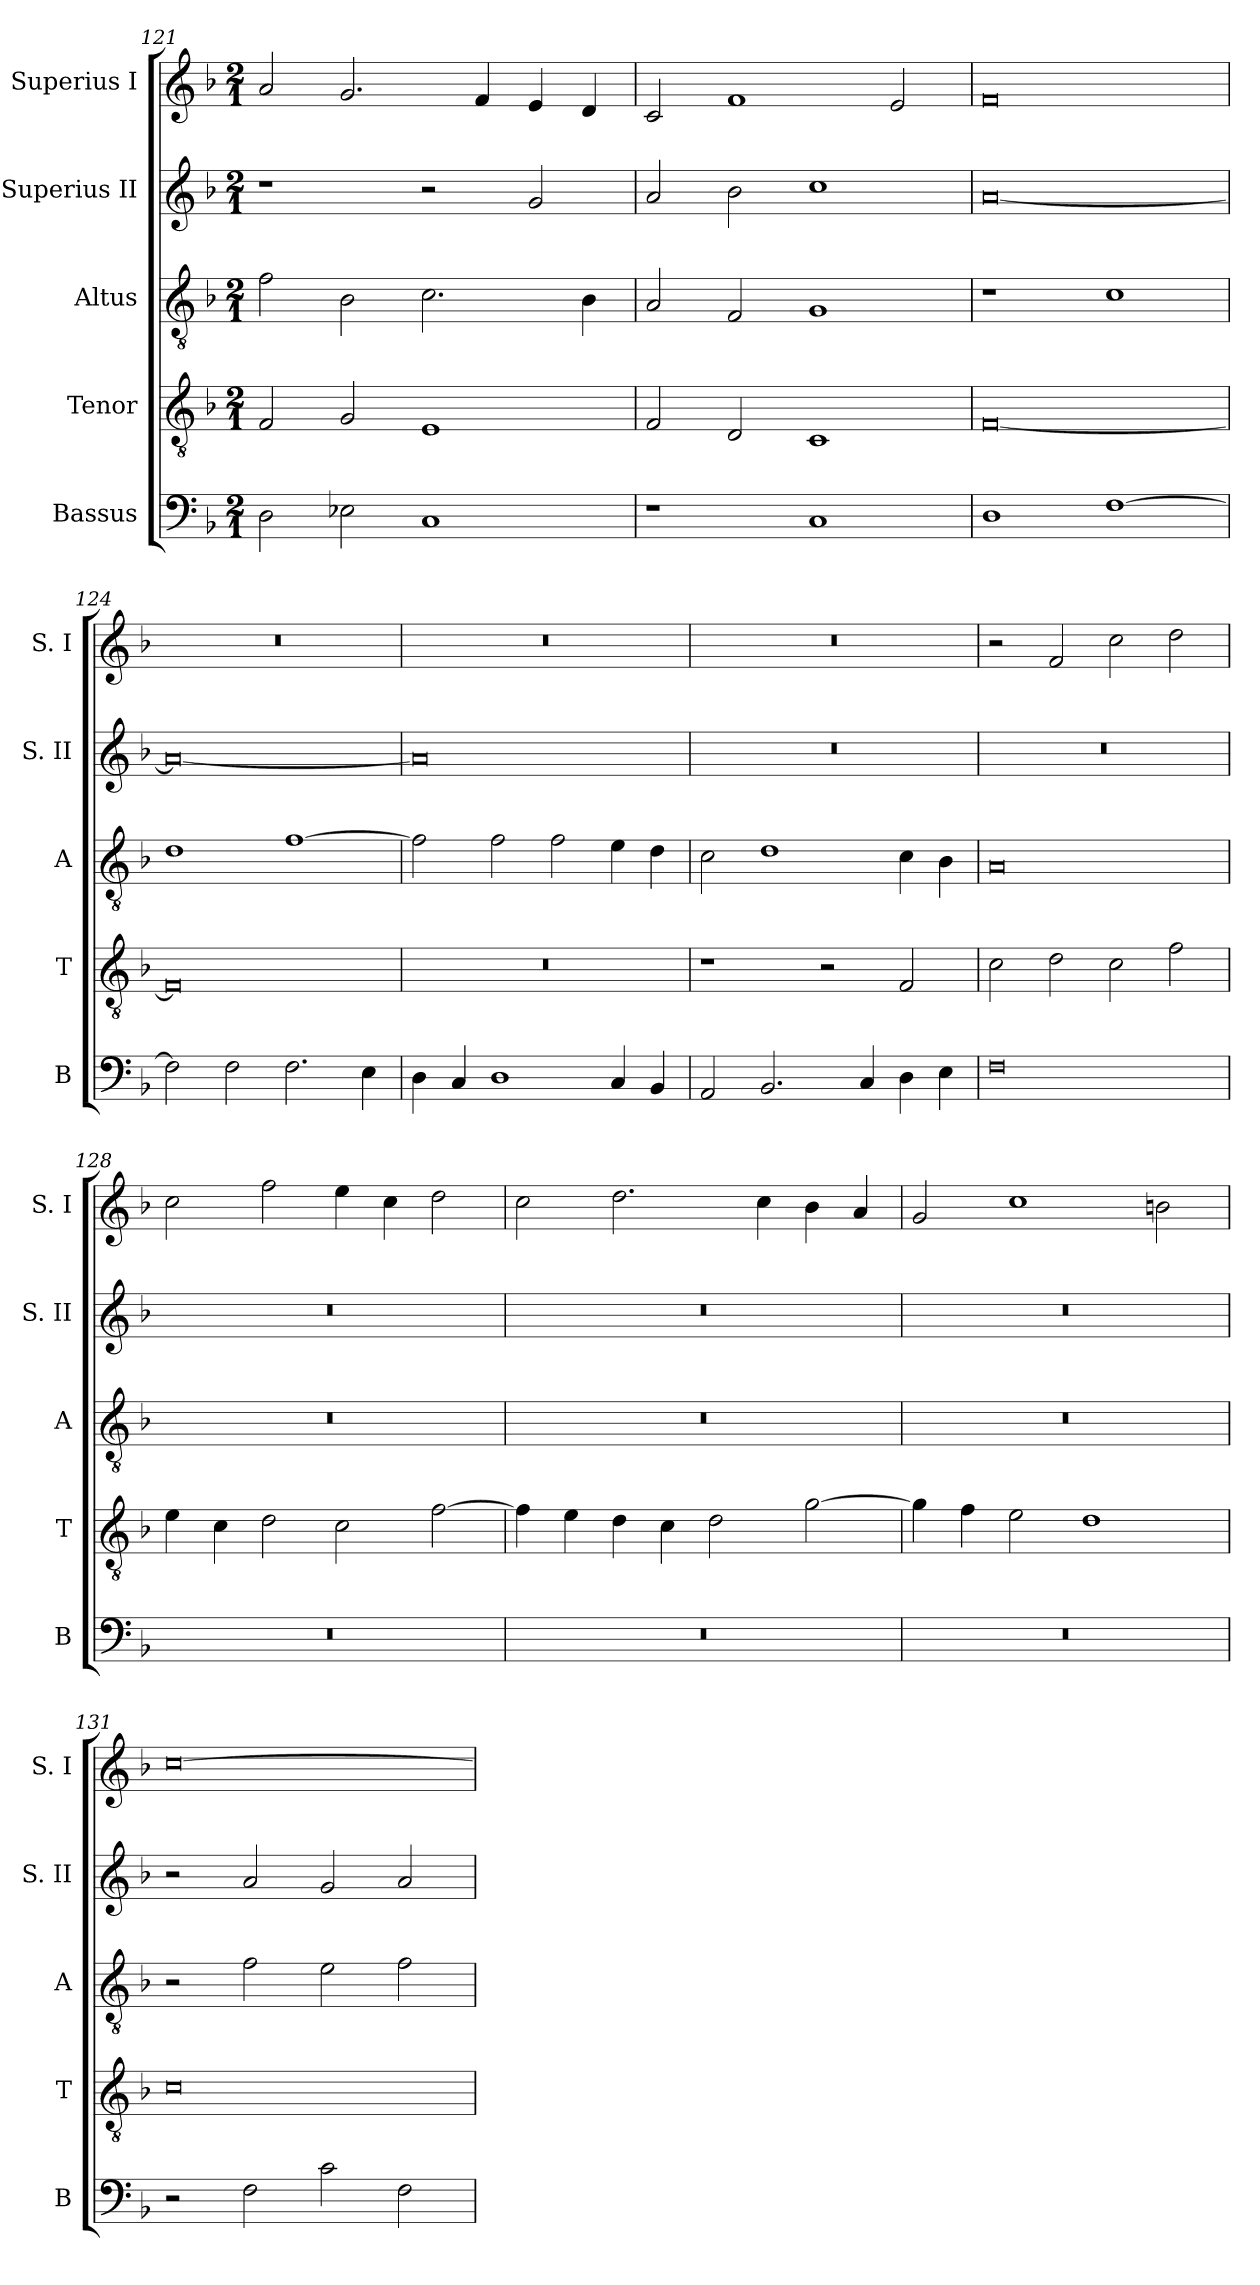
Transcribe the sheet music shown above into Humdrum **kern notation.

**kern	**kern	**kern	**kern	**kern
*part5	*part4	*part3	*part2	*part1
*staff5	*staff4	*staff3	*staff2	*staff1
*I"Bassus	*I"Tenor	*I"Altus	*I"Superius II	*I"Superius I
*I'B	*I'T	*I'A	*I'S. II	*I'S. I
*clefF4	*clefGv2	*clefGv2	*clefG2	*clefG2
*k[b-]	*k[b-]	*k[b-]	*k[b-]	*k[b-]
*F:	*F:	*F:	*F:	*F:
*M2/1	*M2/1	*M2/1	*M2/1	*M2/1
=121	=121	=121	=121	=121
2D	2F	2f	1r	2a
2E-X	2G	2B-	.	2.g
1C	1E	2.c	2r	.
.	.	.	.	4f
.	.	.	2g	4e
.	.	4B-	.	4d
=122	=122	=122	=122	=122
1r	2F	2A	2a	2c
.	2D	2F	2b-	1f
1C	1C	1G	1cc	.
.	.	.	.	2e
=123	=123	=123	=123	=123
1D	[0F	1r	[0a	0f
[1F	.	1c	.	.
=124	=124	=124	=124	=124
2F]	0F]	1d	0a_	0r
2F	.	.	.	.
2.F	.	[1f	.	.
4E	.	.	.	.
=125	=125	=125	=125	=125
4D	0r	2f]	0a]	0r
4C	.	.	.	.
1D	.	2f	.	.
.	.	2f	.	.
4C	.	4e	.	.
4BB-	.	4d	.	.
=126	=126	=126	=126	=126
2AA	1r	2c	0r	0r
2.BB-	.	1d	.	.
.	2r	.	.	.
4C	.	.	.	.
4D	2F	4c	.	.
4E	.	4B-	.	.
=127	=127	=127	=127	=127
0F	2c	0A	0r	2r
.	2d	.	.	2f
.	2c	.	.	2cc
.	2f	.	.	2dd
=128	=128	=128	=128	=128
0r	4e	0r	0r	2cc
.	4c	.	.	.
.	2d	.	.	2ff
.	2c	.	.	4ee
.	.	.	.	4cc
.	[2f	.	.	2dd
=129	=129	=129	=129	=129
0r	4f]	0r	0r	2cc
.	4e	.	.	.
.	4d	.	.	2.dd
.	4c	.	.	.
.	2d	.	.	.
.	.	.	.	4cc
.	[2g	.	.	4b-
.	.	.	.	4a
=130	=130	=130	=130	=130
0r	4g]	0r	0r	2g
.	4f	.	.	.
.	2e	.	.	1cc
.	1d	.	.	.
.	.	.	.	2bn
=131	=131	=131	=131	=131
2r	0c	2r	2r	[0cc
2F	.	2f	2a	.
2c	.	2e	2g	.
2F	.	2f	2a	.
=	=	=	=	=
*-	*-	*-	*-	*-
